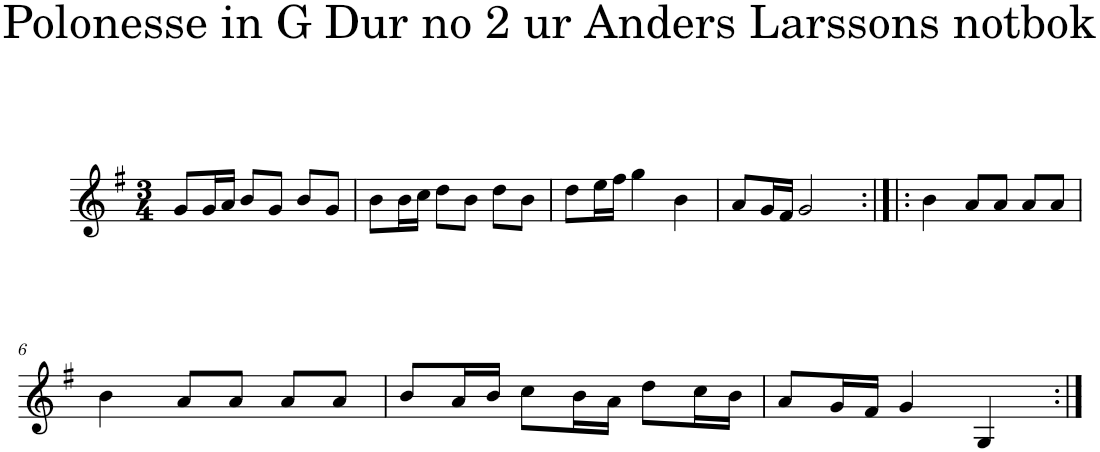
**kern
*part1
*staff1
*I"Piano
*I'Pno
*clefG2
*k[f#]
*G:
*M3/4
=1
8g/L
16g/L
16a/JJ
8b/L
8g/J
8b/L
8g/J
=2
8b\L
16b\L
16cc\JJ
8dd\L
8b\J
8dd\L
8b\J
=3
8dd\L
16ee\L
16ff#\JJ
4gg\
4b\
=4
8a/L
16g/L
16f#/JJ
2g/
=5:|!|:
4b\
8a/L
8a/J
8a/L
8a/J
!!LO:LB:g=z
=6
4b\
8a/L
8a/J
8a/L
8a/J
=7
8b/L
16a/L
16b/JJ
8cc\L
16b\L
16a\JJ
8dd\L
16cc\L
16b\JJ
=8
8a/L
16g/L
16f#/JJ
4g/
4G/
=:|!
*-
